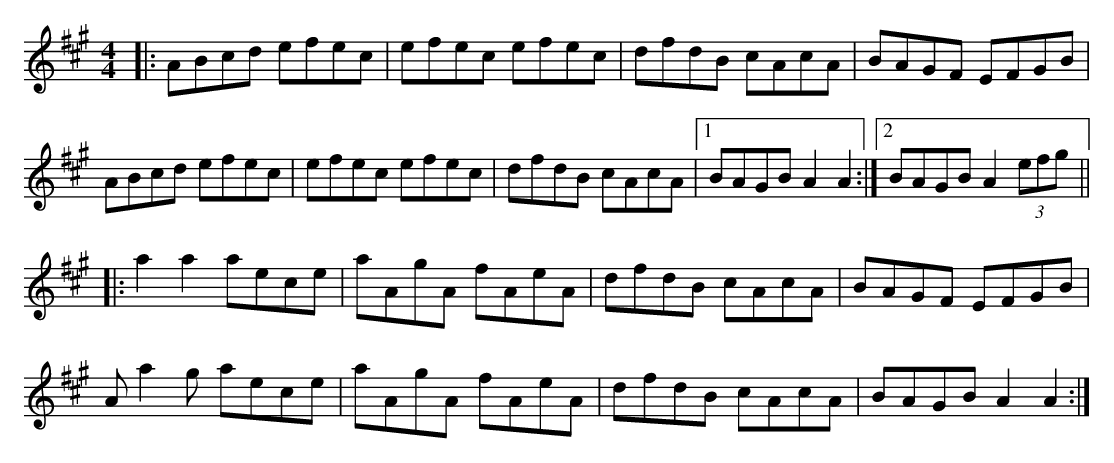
X:1
M:4/4
K:A
|:ABcd efec|efec efec|dfdB cAcA|BAGF EFGB|
ABcd efec|efec efec|dfdB cAcA|1 BAGB A2A2:|2 BAGB A2(3efg||
|:a2a2 aece|aAgA fAeA|dfdB cAcA|BAGF EFGB|
Aa2g aece|aAgA fAeA|dfdB cAcA|BAGB A2A2:|
